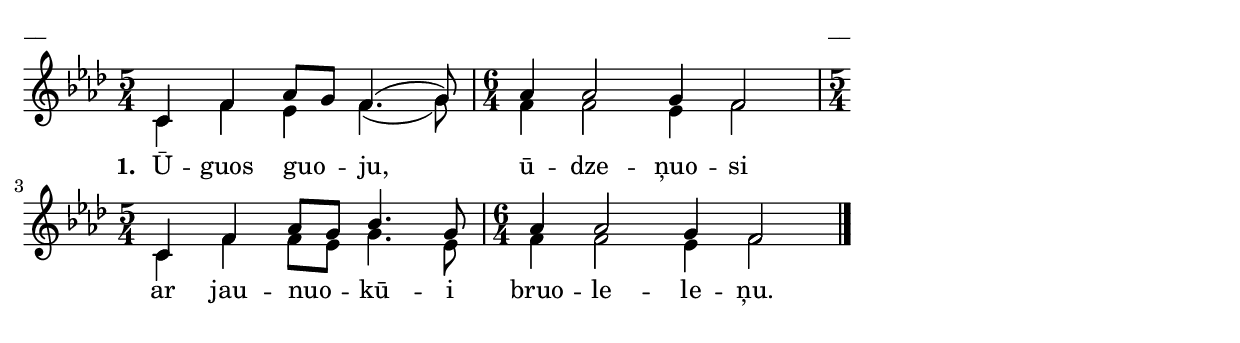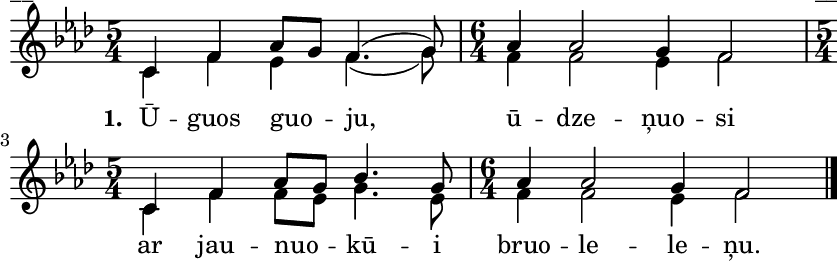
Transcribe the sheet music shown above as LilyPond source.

\version "2.13.18"
#(ly:set-option 'crop #t)

\paper {
line-width = 14\cm
left-margin = 0.4\cm
between-system-padding = 0.1\cm
between-system-space = 0.1\cm
}
% SBTZK, p.79
\layout {
indent = #0
ragged-last = ##f
}


voiceA = \relative c' {
\clef "treble"
\key f \minor
\time 5/4 c4 f as8 [g] f4. (g8) | \time 6/4 as4 as2 g4 f2 |
\time 5/4 c4 f as8 [g] bes4. g8 | \time 6/4 as4 as2 g4 f2 \bar"|."
}

lyricA = \lyricmode {
\set stanza = "1. "
Ū -- guos guo -- ju, ū -- dze -- ņuo -- si
ar jau -- nuo -- kū -- i bruo -- le -- le -- ņu.
}

voiceB = \relative c'{
\clef "treble"
\key f \minor
\time 5/4 c4 f es f4. (g8) | \time 6/4 f4 f2 es4 f2 |
\time 5/4 c4 f f8 [es] g4. es8 | \time 6/4 f4 f2 es4 f2 \bar"|."
}


fullScore = <<
%\new ChordNames { \chordsA }
\new Staff {
<<
\new Voice = "voiceA" { \voiceOne \autoBeamOff \voiceA }
\new Lyrics \lyricsto "voiceA"  \lyricA
\new Voice = "voiceB" { \voiceTwo \autoBeamOff \voiceB }
>>
}
>>



\score {
\fullScore
\header { piece = "__" opus = "__" }
}
\markup { \with-color #(x11-color 'white) \sans \smaller "__" }
\score {
\unfoldRepeats
\fullScore
\midi {
\context { \Staff \remove "Staff_performer" }
\context { \Voice \consists "Staff_performer" }
}
}


